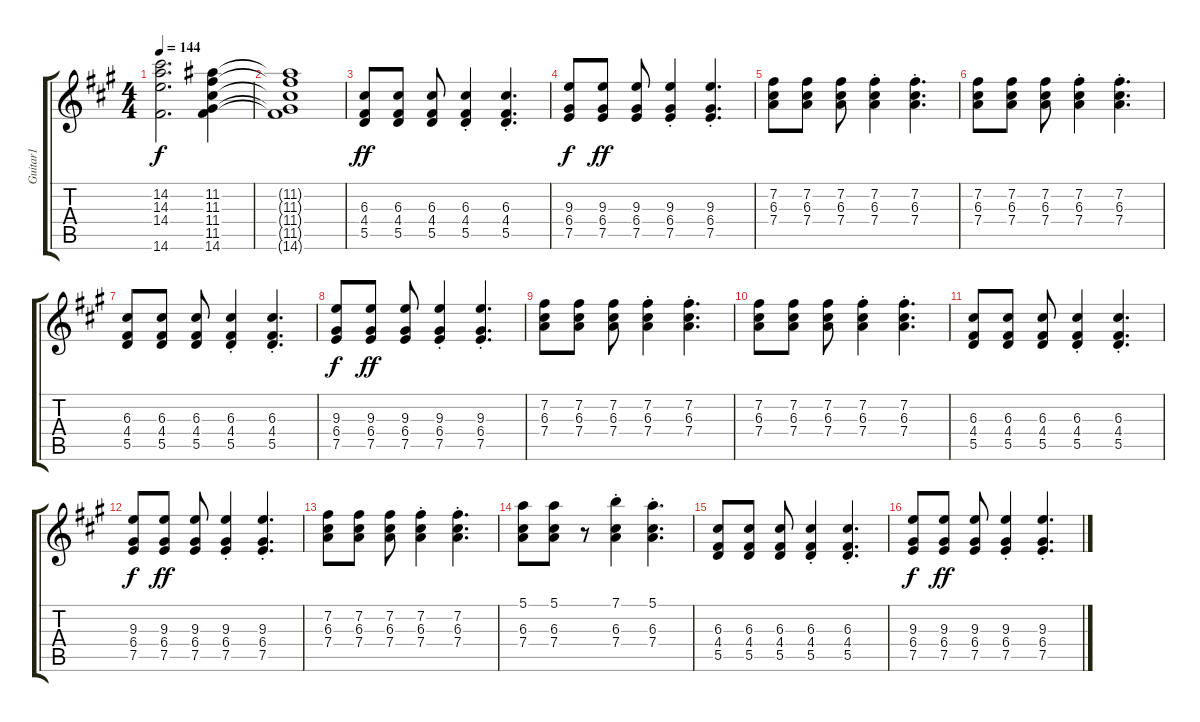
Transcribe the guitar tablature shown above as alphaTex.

\track ("Guitar1" "Guitar1") {instrument electricguitarjazz}
\staff {score tabs}
\tuning (E4 B3 G3 D3 A2 E2) {hide}
\ts (4 4)
\tempo 144
\clef g2
\ks f#minor
(14.2 14.3 14.4 14.6).2{d dy f} (11.2 11.3 11.4 11.5 14.6).4 |
(11.2{t} 11.3{t} 11.4{t} 11.5{t} 14.6{t}).1 |
(6.3 4.4 5.5).8{dy ff} (6.3 4.4 5.5).8 (6.3 4.4 5.5).8 (6.3{st} 4.4{st} 5.5{st}).4 (6.3{st} 4.4{st} 5.5{st}).4{d} |
(9.3 6.4 7.5).8{dy f} (9.3 6.4 7.5).8{dy ff} (9.3 6.4 7.5).8 (9.3{st} 6.4{st} 7.5{st}).4 (9.3{st} 6.4{st} 7.5{st}).4{d} |
(7.2 6.3 7.4).8 (7.2 6.3 7.4).8 (7.2 6.3 7.4).8 (7.2 6.3{st} 7.4{st}).4 (7.2 6.3{st} 7.4{st}).4{d} |
(7.2 6.3 7.4).8 (7.2 6.3 7.4).8 (7.2 6.3 7.4).8 (7.2 6.3{st} 7.4{st}).4 (7.2 6.3{st} 7.4{st}).4{d} |
(6.3 4.4 5.5).8 (6.3 4.4 5.5).8 (6.3 4.4 5.5).8 (6.3{st} 4.4{st} 5.5{st}).4 (6.3{st} 4.4{st} 5.5{st}).4{d} |
(9.3 6.4 7.5).8{dy f} (9.3 6.4 7.5).8{dy ff} (9.3 6.4 7.5).8 (9.3{st} 6.4{st} 7.5{st}).4 (9.3{st} 6.4{st} 7.5{st}).4{d} |
(7.2 6.3 7.4).8 (7.2 6.3 7.4).8 (7.2 6.3 7.4).8 (7.2 6.3{st} 7.4{st}).4 (7.2 6.3{st} 7.4{st}).4{d} |
(7.2 6.3 7.4).8 (7.2 6.3 7.4).8 (7.2 6.3 7.4).8 (7.2 6.3{st} 7.4{st}).4 (7.2 6.3{st} 7.4{st}).4{d} |
(6.3 4.4 5.5).8 (6.3 4.4 5.5).8 (6.3 4.4 5.5).8 (6.3{st} 4.4{st} 5.5{st}).4 (6.3{st} 4.4{st} 5.5{st}).4{d} |
(9.3 6.4 7.5).8{dy f} (9.3 6.4 7.5).8{dy ff} (9.3 6.4 7.5).8 (9.3{st} 6.4{st} 7.5{st}).4 (9.3{st} 6.4{st} 7.5{st}).4{d} |
(7.2 6.3 7.4).8 (7.2 6.3 7.4).8 (7.2 6.3 7.4).8 (7.2 6.3{st} 7.4{st}).4 (7.2 6.3{st} 7.4{st}).4{d} |
(5.1 6.3 7.4).8 (5.1 6.3 7.4).8 r.8 (7.1 6.3{st} 7.4{st}).4 (5.1 6.3{st} 7.4{st}).4{d} |
(6.3 4.4 5.5).8 (6.3 4.4 5.5).8 (6.3 4.4 5.5).8 (6.3{st} 4.4{st} 5.5{st}).4 (6.3{st} 4.4{st} 5.5{st}).4{d} |
(9.3 6.4 7.5).8{dy f} (9.3 6.4 7.5).8{dy ff} (9.3 6.4 7.5).8 (9.3{st} 6.4{st} 7.5{st}).4 (9.3{st} 6.4{st} 7.5{st}).4{d}
